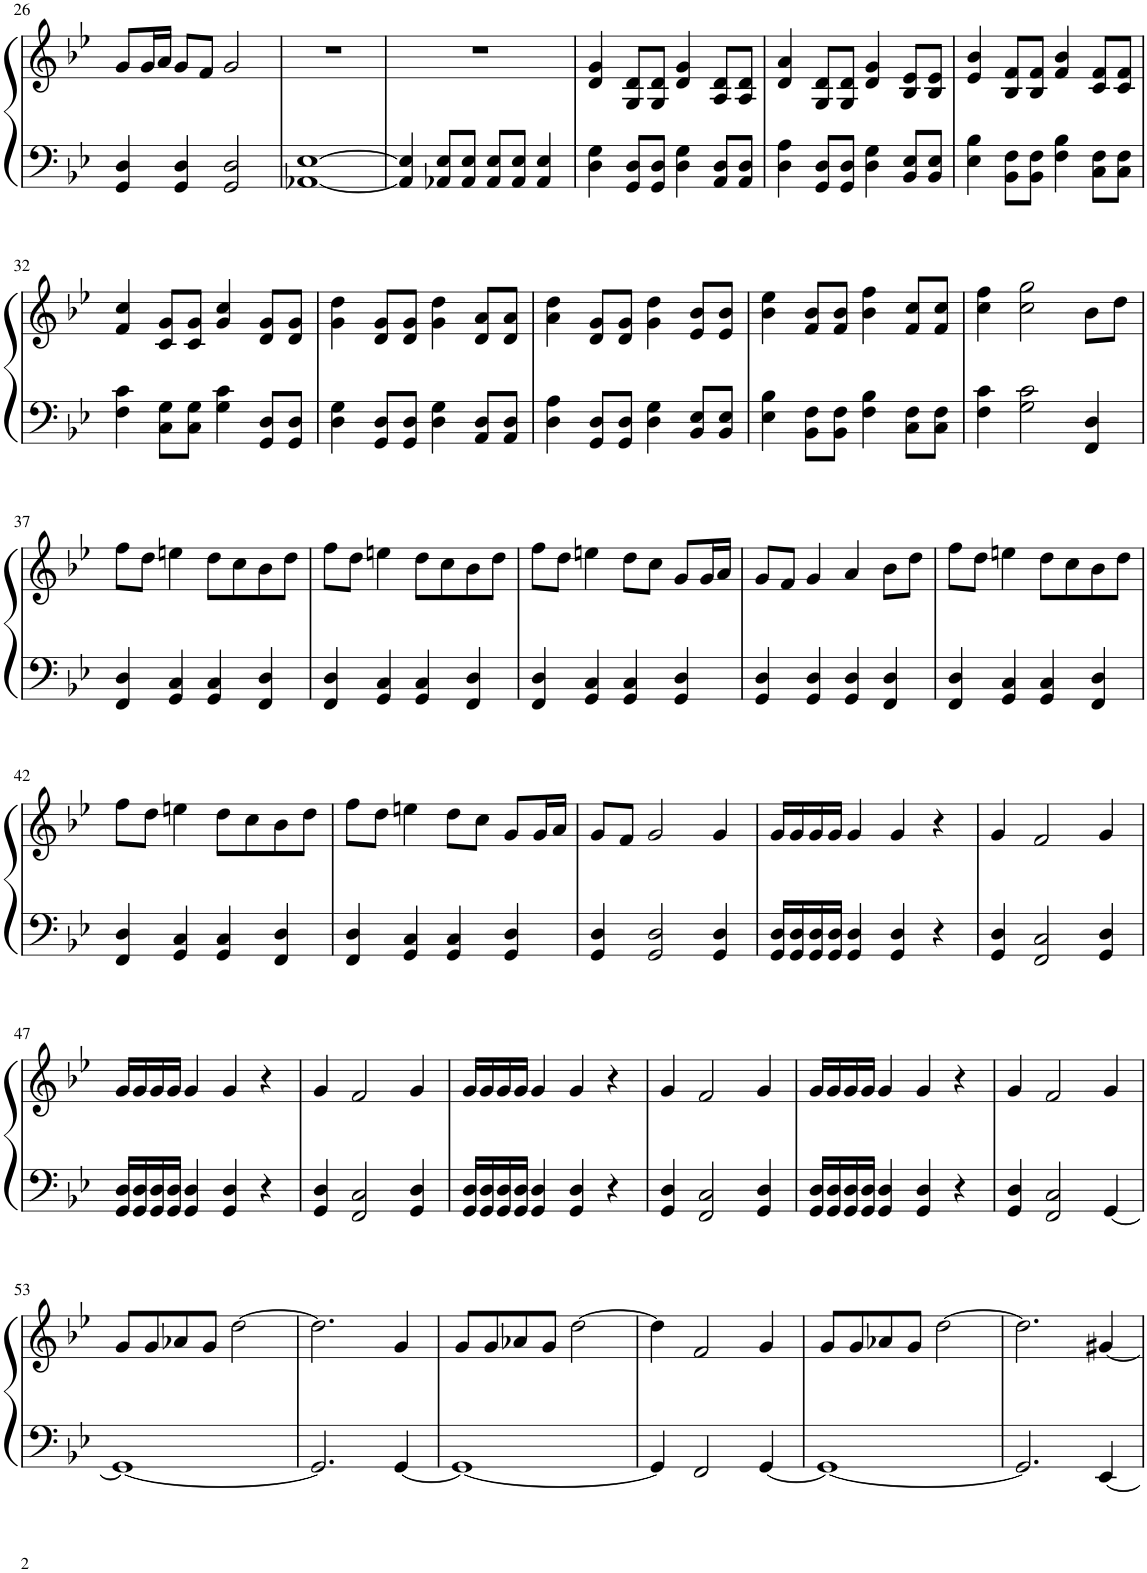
**kern	**kern
*part1	*part1
*staff2	*staff1
*I"Akordeón	*
!!LO:PB:g=z
*clefF4	*clefG2
*k[b-e-]	*k[b-e-]
*M4/4	*M4/4
=26	=26
4GG/ 4D/	8g/L
.	16g/L
.	16a/JJ
4GG/ 4D/	8g/L
.	8f/J
2GG/ 2D/	2g/
=27	=27
[1AA-X [1E-	1r
=28	=28
4AA-/] 4E-/]	1r
8AA-X/ 8E-/L	.
8AA-/ 8E-/J	.
8AA-/ 8E-/L	.
8AA-/ 8E-/J	.
4AA-/ 4E-/	.
=29	=29
4D\ 4G\	4d/ 4g/
8GG/ 8D/L	8G/ 8d/L
8GG/ 8D/J	8G/ 8d/J
4D\ 4G\	4d/ 4g/
8AA/ 8D/L	8A/ 8d/L
8AA/ 8D/J	8A/ 8d/J
=30	=30
4D\ 4A\	4d/ 4a/
8GG/ 8D/L	8G/ 8d/L
8GG/ 8D/J	8G/ 8d/J
4D\ 4G\	4d/ 4g/
8BB-/ 8E-/L	8B-/ 8e-/L
8BB-/ 8E-/J	8B-/ 8e-/J
=31	=31
4E-\ 4B-\	4e-/ 4b-/
8BB-\ 8F\L	8B-/ 8f/L
8BB-\ 8F\J	8B-/ 8f/J
4F\ 4B-\	4f/ 4b-/
8C\ 8F\L	8c/ 8f/L
8C\ 8F\J	8c/ 8f/J
!!LO:LB:g=z
=32	=32
4F\ 4c\	4f/ 4cc/
8C\ 8G\L	8c/ 8g/L
8C\ 8G\J	8c/ 8g/J
4G\ 4c\	4g/ 4cc/
8GG/ 8D/L	8d/ 8g/L
8GG/ 8D/J	8d/ 8g/J
=33	=33
4D\ 4G\	4g\ 4dd\
8GG/ 8D/L	8d/ 8g/L
8GG/ 8D/J	8d/ 8g/J
4D\ 4G\	4g\ 4dd\
8AA/ 8D/L	8d/ 8a/L
8AA/ 8D/J	8d/ 8a/J
=34	=34
4D\ 4A\	4a\ 4dd\
8GG/ 8D/L	8d/ 8g/L
8GG/ 8D/J	8d/ 8g/J
4D\ 4G\	4g\ 4dd\
8BB-/ 8E-/L	8e-/ 8b-/L
8BB-/ 8E-/J	8e-/ 8b-/J
=35	=35
4E-\ 4B-\	4b-\ 4ee-\
8BB-\ 8F\L	8f/ 8b-/L
8BB-\ 8F\J	8f/ 8b-/J
4F\ 4B-\	4b-\ 4ff\
8C\ 8F\L	8f/ 8cc/L
8C\ 8F\J	8f/ 8cc/J
=36	=36
4F\ 4c\	4cc\ 4ff\
2G\ 2c\	2cc\ 2gg\
4FF/ 4D/	8b-\L
.	8dd\J
!!LO:LB:g=z
=37	=37
4FF/ 4D/	8ff\L
.	8dd\J
4GG/ 4C/	4een\
4GG/ 4C/	8dd\L
.	8cc\
4FF/ 4D/	8b-\
.	8dd\J
=38	=38
4FF/ 4D/	8ff\L
.	8dd\J
4GG/ 4C/	4een\
4GG/ 4C/	8dd\L
.	8cc\
4FF/ 4D/	8b-\
.	8dd\J
=39	=39
4FF/ 4D/	8ff\L
.	8dd\J
4GG/ 4C/	4een\
4GG/ 4C/	8dd\L
.	8cc\J
4GG/ 4D/	8g/L
.	16g/L
.	16a/JJ
=40	=40
4GG/ 4D/	8g/L
.	8f/J
4GG/ 4D/	4g/
4GG/ 4D/	4a/
4FF/ 4D/	8b-\L
.	8dd\J
=41	=41
4FF/ 4D/	8ff\L
.	8dd\J
4GG/ 4C/	4een\
4GG/ 4C/	8dd\L
.	8cc\
4FF/ 4D/	8b-\
.	8dd\J
!!LO:LB:g=z
=42	=42
4FF/ 4D/	8ff\L
.	8dd\J
4GG/ 4C/	4een\
4GG/ 4C/	8dd\L
.	8cc\
4FF/ 4D/	8b-\
.	8dd\J
=43	=43
4FF/ 4D/	8ff\L
.	8dd\J
4GG/ 4C/	4een\
4GG/ 4C/	8dd\L
.	8cc\J
4GG/ 4D/	8g/L
.	16g/L
.	16a/JJ
=44	=44
4GG/ 4D/	8g/L
.	8f/J
2GG/ 2D/	2g/
4GG/ 4D/	4g/
=45	=45
16GG/ 16D/LL	16g/LL
16GG/ 16D/	16g/
16GG/ 16D/	16g/
16GG/ 16D/JJ	16g/JJ
4GG/ 4D/	4g/
4GG/ 4D/	4g/
4r	4r
=46	=46
4GG/ 4D/	4g/
2FF/ 2C/	2f/
4GG/ 4D/	4g/
!!LO:LB:g=z
=47	=47
16GG/ 16D/LL	16g/LL
16GG/ 16D/	16g/
16GG/ 16D/	16g/
16GG/ 16D/JJ	16g/JJ
4GG/ 4D/	4g/
4GG/ 4D/	4g/
4r	4r
=48	=48
4GG/ 4D/	4g/
2FF/ 2C/	2f/
4GG/ 4D/	4g/
=49	=49
16GG/ 16D/LL	16g/LL
16GG/ 16D/	16g/
16GG/ 16D/	16g/
16GG/ 16D/JJ	16g/JJ
4GG/ 4D/	4g/
4GG/ 4D/	4g/
4r	4r
=50	=50
4GG/ 4D/	4g/
2FF/ 2C/	2f/
4GG/ 4D/	4g/
=51	=51
16GG/ 16D/LL	16g/LL
16GG/ 16D/	16g/
16GG/ 16D/	16g/
16GG/ 16D/JJ	16g/JJ
4GG/ 4D/	4g/
4GG/ 4D/	4g/
4r	4r
=52	=52
4GG/ 4D/	4g/
2FF/ 2C/	2f/
[4GG/	4g/
!!LO:LB:g=z
=53	=53
1GG_	8g/L
.	8g/
.	8a-X/
.	8g/J
.	[2dd\
=54	=54
2.GG/]	2.dd\]
[4GG/	4g/
=55	=55
1GG_	8g/L
.	8g/
.	8a-X/
.	8g/J
.	[2dd\
=56	=56
4GG/]	4dd\]
2FF/	2f/
[4GG/	4g/
=57	=57
1GG_	8g/L
.	8g/
.	8a-X/
.	8g/J
.	[2dd\
=58	=58
2.GG/]	2.dd\]
[4EE-/	[4g#X/
=	=
*-	*-
